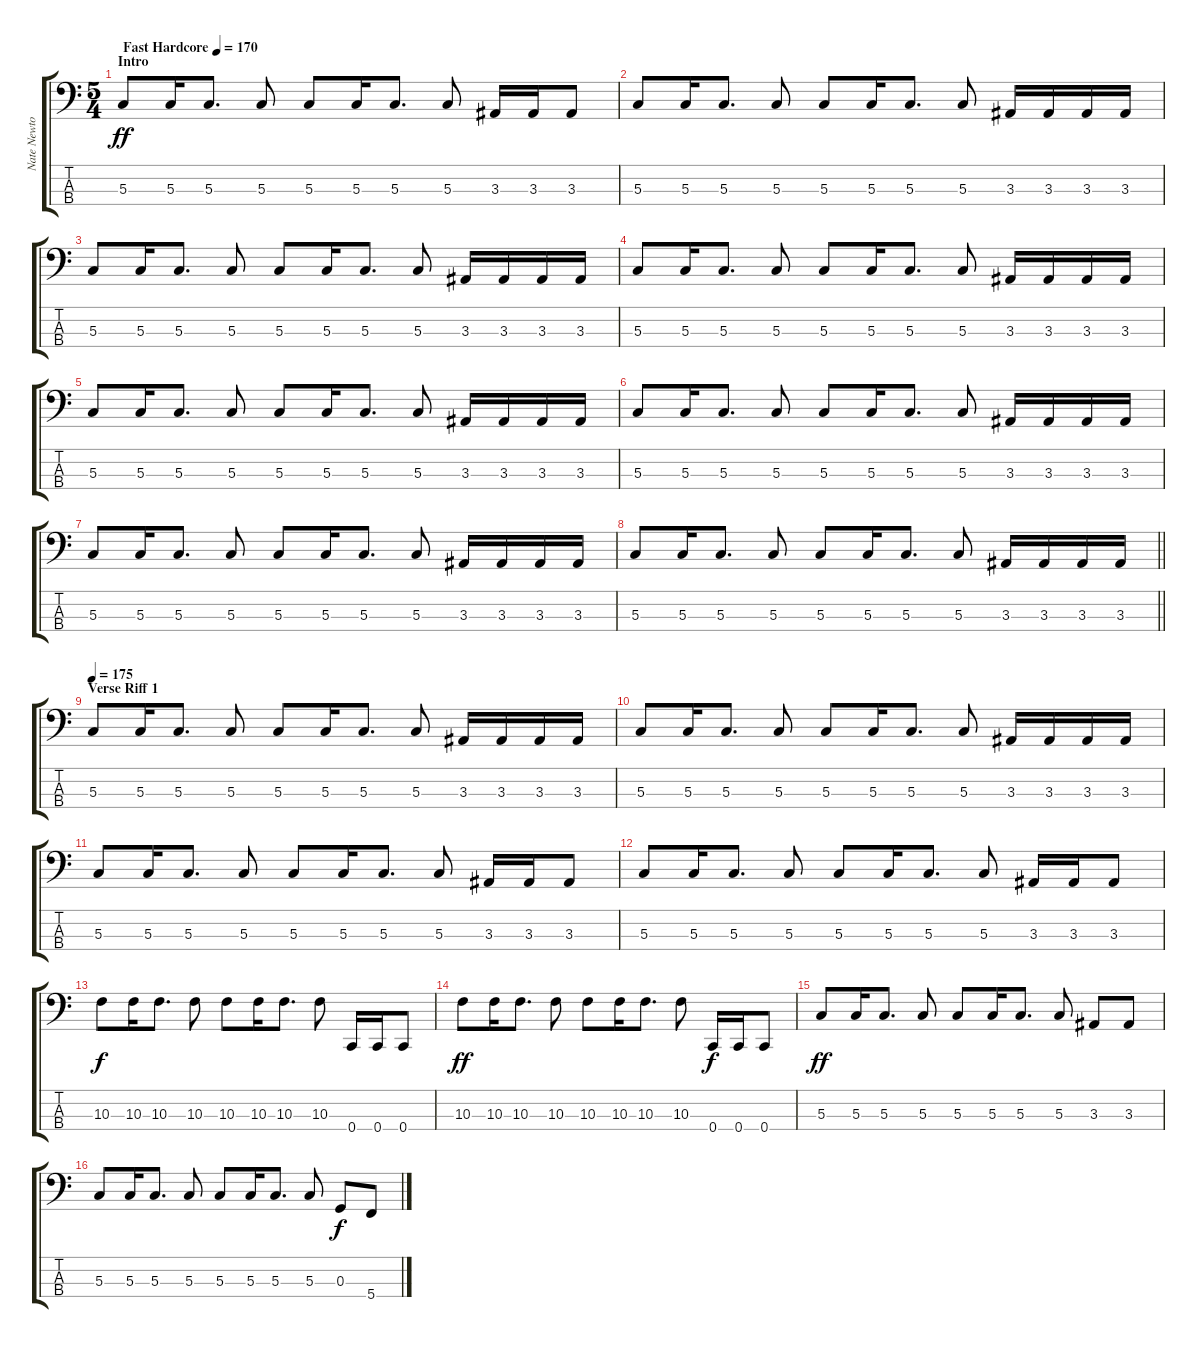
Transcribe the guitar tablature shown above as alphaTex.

\track ("Nate Newton" "Nate Newto") {instrument slapbass2}
\staff {score tabs}
\tuning (F2 C2 G1 C1) {hide}
\ts (5 4)
\section ("" "Intro")
\tempo (170 "Fast Hardcore")
\clef f4
\ks c
5.3.8{dy ff instrument slapbass2} 5.3.16 5.3.8{d} 5.3.8 5.3.8 5.3.16 5.3.8{d} 5.3.8 3.3.16 3.3.16 3.3.8 |
5.3.8 5.3.16 5.3.8{d} 5.3.8 5.3.8 5.3.16 5.3.8{d} 5.3.8 3.3.16 3.3.16 3.3.16 3.3.16 |
5.3.8 5.3.16 5.3.8{d} 5.3.8 5.3.8 5.3.16 5.3.8{d} 5.3.8 3.3.16 3.3.16 3.3.16 3.3.16 |
5.3.8 5.3.16 5.3.8{d} 5.3.8 5.3.8 5.3.16 5.3.8{d} 5.3.8 3.3.16 3.3.16 3.3.16 3.3.16 |
5.3.8 5.3.16 5.3.8{d} 5.3.8 5.3.8 5.3.16 5.3.8{d} 5.3.8 3.3.16 3.3.16 3.3.16 3.3.16 |
5.3.8 5.3.16 5.3.8{d} 5.3.8 5.3.8 5.3.16 5.3.8{d} 5.3.8 3.3.16 3.3.16 3.3.16 3.3.16 |
5.3.8 5.3.16 5.3.8{d} 5.3.8 5.3.8 5.3.16 5.3.8{d} 5.3.8 3.3.16 3.3.16 3.3.16 3.3.16 |
\barLineRight lightlight
5.3.8 5.3.16 5.3.8{d} 5.3.8 5.3.8 5.3.16 5.3.8{d} 5.3.8 3.3.16 3.3.16 3.3.16 3.3.16 |
\section ("" "Verse Riff 1")
\tempo 175
5.3.8 5.3.16 5.3.8{d} 5.3.8 5.3.8 5.3.16 5.3.8{d} 5.3.8 3.3.16 3.3.16 3.3.16 3.3.16 |
5.3.8 5.3.16 5.3.8{d} 5.3.8 5.3.8 5.3.16 5.3.8{d} 5.3.8 3.3.16 3.3.16 3.3.16 3.3.16 |
5.3.8 5.3.16 5.3.8{d} 5.3.8 5.3.8 5.3.16 5.3.8{d} 5.3.8 3.3.16 3.3.16 3.3.8 |
5.3.8 5.3.16 5.3.8{d} 5.3.8 5.3.8 5.3.16 5.3.8{d} 5.3.8 3.3.16 3.3.16 3.3.8 |
10.3.8{dy f} 10.3.16 10.3.8{d} 10.3.8 10.3.8 10.3.16 10.3.8{d} 10.3.8 0.4.16 0.4.16 0.4.8 |
10.3.8{dy ff} 10.3.16 10.3.8{d} 10.3.8 10.3.8 10.3.16 10.3.8{d} 10.3.8 0.4.16{dy f} 0.4.16 0.4.8 |
5.3.8{dy ff} 5.3.16 5.3.8{d} 5.3.8 5.3.8 5.3.16 5.3.8{d} 5.3.8 3.3.8 3.3.8 |
5.3.8 5.3.16 5.3.8{d} 5.3.8 5.3.8 5.3.16 5.3.8{d} 5.3.8 0.3.8{dy f} 5.4.8
